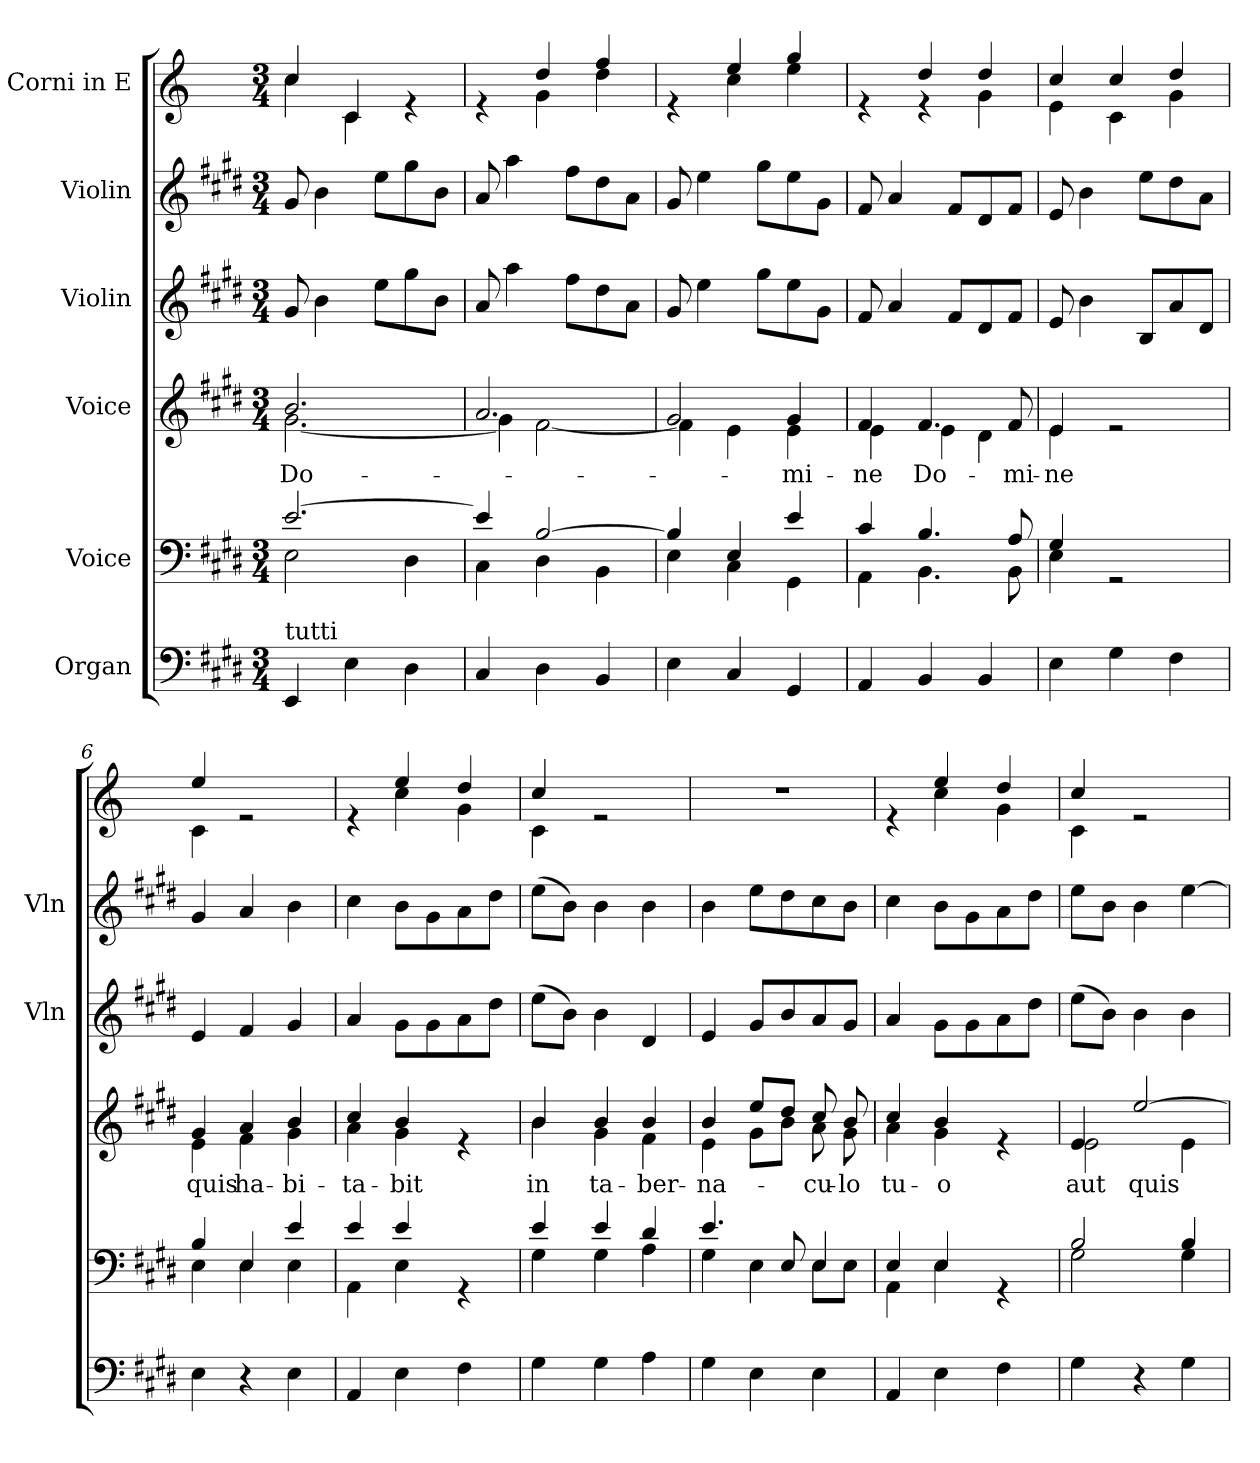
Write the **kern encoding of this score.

**kern	**kern	**kern	**text	**kern	**kern	**kern
*part6	*part5	*part4	*part4	*part3	*part2	*part1
*staff6	*staff5	*staff4	*staff4	*staff3	*staff2	*staff1
*I"Organ	*I"Voice	*I"Voice	*	*I"Violin	*I"Violin	*I"Corni in E
*	*	*	*	*I'Vln	*I'Vln	*
*clefF4	*clefF4	*clefG2	*	*clefG2	*clefG2	*clefG2
*	*	*	*	*	*	*ITrd5c8
*k[f#c#g#d#]	*k[f#c#g#d#]	*k[f#c#g#d#]	*	*k[f#c#g#d#]	*k[f#c#g#d#]	*k[f#c#g#d#]
*M3/4	*M3/4	*M3/4	*	*M3/4	*M3/4	*M3/4
*MM96	*MM96	*MM96	*	*MM96	*MM96	*MM96
=1	=1	=1	=1	=1	=1	=1
*	*^	*	*	*	*	*
!	!	!	!	!	!	!	!LO:TX:a:B:t=[
!	!	!	!	!	!	!	!LO:TX:a:B:t=] Andantino
!LO:TX:a:t=tutti	!	!	!	!	!	!	!
!	!	!	!	!LO:LY:b	!	!	!
*	*	*	*^	*	*	*	*^
4EE/	[2.e/	2E\	2.b/	[2.g#\	Do-	8g#/	8g#/	4e/	4e\
.	.	.	.	.	.	4b\	4b\	.	.
4E\	.	.	.	.	.	.	.	4E/	4E\
.	.	.	.	.	.	8ee\L	8ee\L	.	.
4D#\	.	4D#\	.	.	.	8gg#\	8gg#\	4re	4ryy
.	.	.	.	.	.	8b\J	8b\J	.	.
=2	=2	=2	=2	=2	=2	=2	=2	=2	=2
4C#/	4e/]	4C#\	2.a/	4g#\]	.	8a/	8a/	4re	4ryy
.	.	.	.	.	.	4aa\	4aa\	.	.
4D#\	[2B/	4D#\	.	[2f#\	.	.	.	4f#/	4B\
.	.	.	.	.	.	8ff#\L	8ff#\L	.	.
4BB/	.	4BB\	.	.	.	8dd#\	8dd#\	4a/	4f#\
.	.	.	.	.	.	8a\J	8a\J	.	.
=3	=3	=3	=3	=3	=3	=3	=3	=3	=3
4E\	4B/]	4E\	2g#/	4f#\]	.	8g#/	8g#/	4re	4ryy
.	.	.	.	.	.	4ee\	4ee\	.	.
4C#/	4E/	4C#\	.	4e\	.	.	.	4g#/	4e\
.	.	.	.	.	.	8gg#\L	8gg#\L	.	.
!	!	!	!	!	!LO:LY:b	!	!	!	!
4GG#/	4e/	4GG#\	4g#/	4e\	-mi-	8ee\	8ee\	4b/	4g#\
.	.	.	.	.	.	8g#\J	8g#\J	.	.
=4	=4	=4	=4	=4	=4	=4	=4	=4	=4
!	!	!	!	!	!LO:LY:b	!	!	!	!
4AA/	4c#/	4AA\	4f#/	4e\	-ne	8f#/	8f#/	4re	4ryy
.	.	.	.	.	.	4a/	4a/	.	.
!	!	!	!	!	!LO:LY:b	!	!	!	!
4BB/	4.B/	4.BB\	4.f#/	4e\	Do-	.	.	4f#/	4r
.	.	.	.	.	.	8f#/L	8f#/L	.	.
4BB/	.	.	.	4d#\	.	8d#/	8d#/	4f#/	4B\
!	!	!	!	!	!LO:LY:b	!	!	!	!
.	8A/	8BB\	8f#/	.	-mi-	8f#/J	8f#/J	.	.
=5	=5	=5	=5	=5	=5	=5	=5	=5	=5
!	!	!	!	!	!LO:LY:b	!	!	!	!
4E\	4G#/	4E\	4e/	4e\	-ne	8e/	8e/	4e/	4G#\
.	.	.	.	.	.	4b\	4b\	.	.
4G#\	2rGG	2ryy	2re	2ryy	.	.	.	4e/	4E\
.	.	.	.	.	.	8B/L	8ee\L	.	.
4F#\	.	.	.	.	.	8a/	8dd#\	4f#/	4B\
.	.	.	.	.	.	8d#/J	8a\J	.	.
!!LO:LB:g=z	!!
=6	=6	=6	=6	=6	=6	=6	=6	=6	=6
!	!	!	!	!	!LO:LY:b	!	!	!	!
4E\	4B/	4E\	4g#/	4e\	quis	4e/	4g#/	4g#/	4E\
!	!	!	!	!	!LO:LY:b	!	!	!	!
4r	4E/	4E\	4a/	4f#\	ha-	4f#/	4a/	2re	2ryy
!	!	!	!	!	!LO:LY:b	!	!	!	!
4E\	4e/	4E\	4b/	4g#\	-bi-	4g#/	4b\	.	.
=7	=7	=7	=7	=7	=7	=7	=7	=7	=7
!	!	!	!	!	!LO:LY:b	!	!	!	!
4AA/	4e/	4AA\	4cc#/	4a\	-ta-	4a/	4cc#\	4re	4ryy
!	!	!	!	!	!LO:LY:b	!	!	!	!
4E\	4e/	4E\	4b/	4g#\	-bit	8g#\L	8b\L	4g#/	4e\
.	.	.	.	.	.	8g#\	8g#\	.	.
4F#\	4rGG	4ryy	4re	4ryy	.	8a\	8a\	4f#/	4B\
.	.	.	.	.	.	8dd#\J	8dd#\J	.	.
=8	=8	=8	=8	=8	=8	=8	=8	=8	=8
!	!	!	!	!	!LO:LY:b	!	!	!	!
4G#\	4e/	4G#\	4b/	4b\	in	(8ee\L	(8ee\L	4e/	4E\
.	.	.	.	.	.	8b\J)	8b\J)	.	.
!	!	!	!	!	!LO:LY:b	!	!	!	!
4G#\	4e/	4G#\	4b/	4g#\	ta-	4b\	4b\	2re	2ryy
!	!	!	!	!	!LO:LY:b	!	!	!	!
4A\	4d#/	4A\	4b/	4f#\	-ber-	4d#/	4b\	.	.
*	*	*	*	*	*	*	*	*v	*v
=9	=9	=9	=9	=9	=9	=9	=9	=9
!	!	!	!	!	!LO:LY:b	!	!	!
4G#\	4.e/	4G#\	4b/	4e\	-na-	4e/	4b\	2.r
4E\	.	4E\	8ee/L	8g#\L	.	8g#/L	8ee\L	.
.	8E/	.	8dd#/J	8b\J	.	8b/	8dd#\	.
!	!	!	!	!	!LO:LY:b	!	!	!
4E\	4E/	8E\L	8cc#/	8a\	-cu-	8a/	8cc#\	.
!	!	!	!	!	!LO:LY:b	!	!	!
.	.	8E\J	8b/	8g#\	-lo	8g#/J	8b\J	.
=10	=10	=10	=10	=10	=10	=10	=10	=10
!	!	!	!	!	!LO:LY:b	!	!	!
*	*	*	*	*	*	*	*	*^
4AA/	4E/	4AA\	4cc#/	4a\	tu-	4a/	4cc#\	4re	4ryy
!	!	!	!	!	!LO:LY:b	!	!	!	!
4E\	4E/	4E\	4b/	4g#\	-o	8g#\L	8b\L	4g#/	4e\
.	.	.	.	.	.	8g#\	8g#\	.	.
4F#\	4rGG	4ryy	4re	4ryy	.	8a\	8a\	4f#/	4B\
.	.	.	.	.	.	8dd#\J	8dd#\J	.	.
=11	=11	=11	=11	=11	=11	=11	=11	=11	=11
!	!	!	!	!	!LO:LY:b	!	!	!	!
4G#\	2B/	2G#\	4e/	2e\	aut	(8ee\L	8ee\L	4e/	4E\
.	.	.	.	.	.	8b\J)	8b\J	.	.
!	!	!	!	!	!LO:LY:b	!	!	!	!
4r	.	.	[2ee/	.	quis	4b\	4b\	2re	2ryy
4G#\	4B/	4G#\	.	4e\	.	4b\	[4ee\	.	.
*	*v	*v	*	*	*	*	*	*v	*v
*	*	*v	*v	*	*	*	*
=	=	=	=	=	=	=
*-	*-	*-	*-	*-	*-	*-
